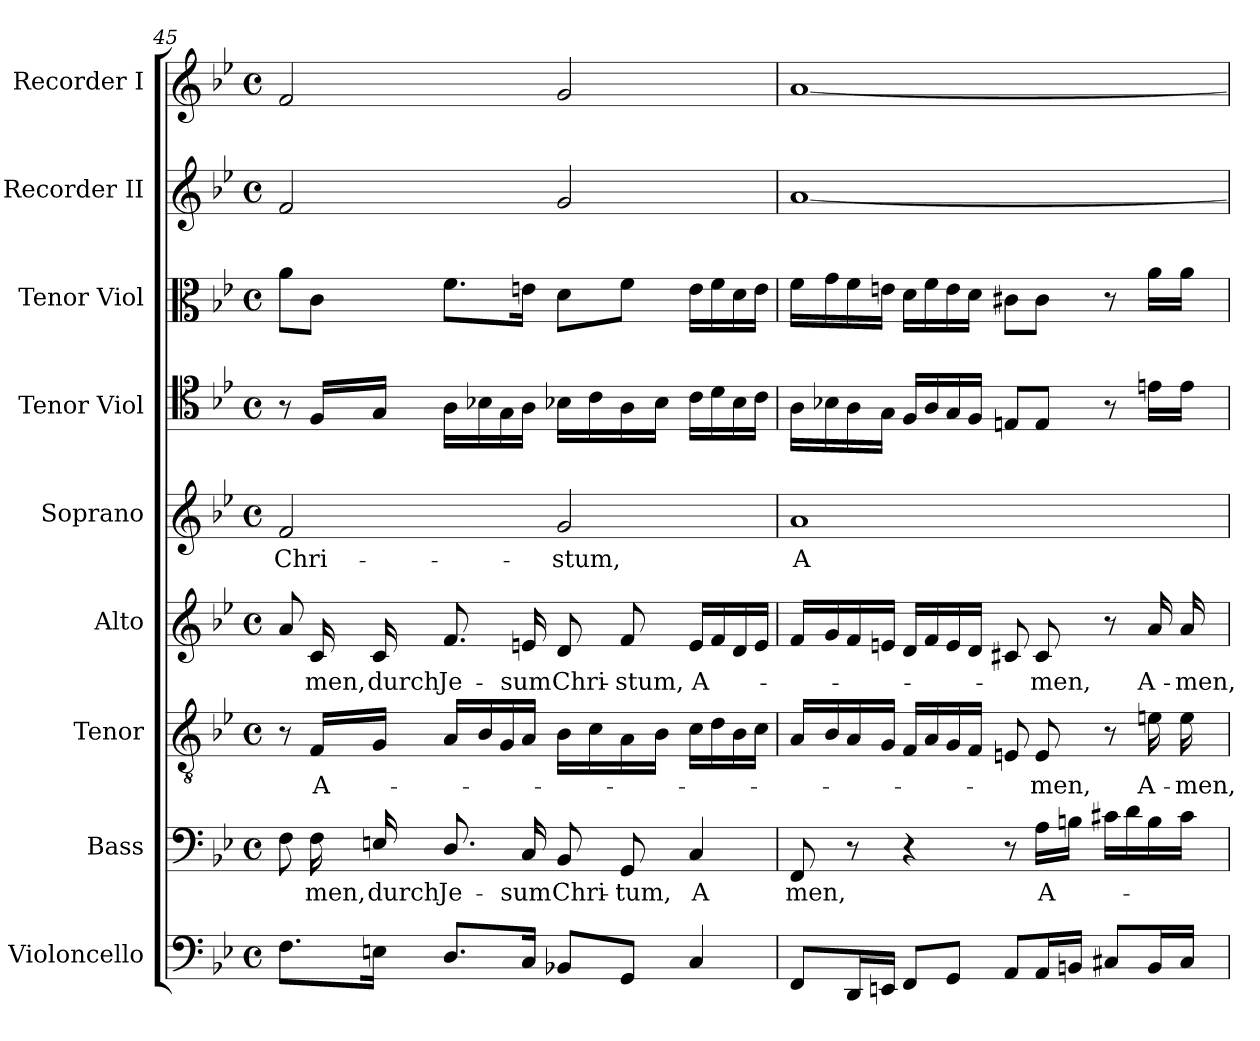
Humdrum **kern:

**kern	**kern	**text	**kern	**text	**kern	**text	**kern	**text	**kern	**kern	**kern	**kern
*part9	*part8	*part8	*part7	*part7	*part6	*part6	*part5	*part5	*part4	*part3	*part2	*part1
*staff9	*staff8	*staff8	*staff7	*staff7	*staff6	*staff6	*staff5	*staff5	*staff4	*staff3	*staff2	*staff1
*I"Violoncello	*I"Bass	*	*I"Tenor	*	*I"Alto	*	*I"Soprano	*	*I"Tenor Viol	*I"Tenor Viol	*I"Recorder II	*I"Recorder I
*clefF4	*clefF4	*	*clefGv2	*	*clefG2	*	*clefG2	*	*clefC4	*clefC3	*clefG2	*clefG2
*	*	*	*ITrd7c12	*	*	*	*	*	*	*	*	*
*k[b-e-]	*k[b-e-]	*	*k[b-e-]	*	*k[b-e-]	*	*k[b-e-]	*	*k[b-e-]	*k[b-e-]	*k[b-e-]	*k[b-e-]
*B-:	*B-:	*	*B-:	*	*B-:	*	*B-:	*	*B-:	*B-:	*B-:	*B-:
*M4/4	*M4/4	*	*M4/4	*	*M4/4	*	*M4/4	*	*M4/4	*M4/4	*M4/4	*M4/4
*met(c)	*met(c)	*	*met(c)	*	*met(c)	*	*met(c)	*	*met(c)	*met(c)	*met(c)	*met(c)
=45	=45	=45	=45	=45	=45	=45	=45	=45	=45	=45	=45	=45
!	!	!	!	!	!	!	!	!LO:LY:b:color=#000000	!	!	!	!
8.Fi\L	8Fi\	.	8r	.	8ai/	.	2fi/	Chri-	8r	8ai\L	2fi/	2fi/
!	!	!LO:LY:b:color=#000000	!	!	!	!	!	!	!	!	!	!
!	!	!	!	!LO:LY:b:color=#000000	!	!	!	!	!	!	!	!
!	!	!	!	!	!	!LO:LY:b:color=#000000	!	!	!	!	!	!
.	16Fi\	-men,	16FFi/LL	A-	16ci/	-men,	.	.	16Fi/LL	8ci\J	.	.
!	!	!LO:LY:b:color=#000000	!	!	!	!	!	!	!	!	!	!
!	!	!	!	!	!	!LO:LY:b:color=#000000	!	!	!	!	!	!
16Eni\Jk	16Eni/	durch	16GGi/JJ	.	16ci/	durch	.	.	16Gi/JJ	.	.	.
!	!	!LO:LY:b:color=#000000	!	!	!	!	!	!	!	!	!	!
!	!	!	!	!	!	!LO:LY:b:color=#000000	!	!	!	!	!	!
8.Di/L	8.Di/	Je-	16AAi/LL	.	8.fi/	Je-	.	.	16Ai\LL	8.fi\L	.	.
.	.	.	16BB-i/	.	.	.	.	.	16B-Xi\	.	.	.
.	.	.	16GGi/	.	.	.	.	.	16Gi\	.	.	.
!	!	!LO:LY:b:color=#000000	!	!	!	!	!	!	!	!	!	!
!	!	!	!	!	!	!LO:LY:b:color=#000000	!	!	!	!	!	!
16Ci/Jk	16Ci/	-sum	16AAi/JJ	.	16eni/	-sum	.	.	16Ai\JJ	16eni\Jk	.	.
!	!	!LO:LY:b:color=#000000	!	!	!	!	!	!	!	!	!	!
!	!	!	!	!	!	!LO:LY:b:color=#000000	!	!	!	!	!	!
!	!	!	!	!	!	!	!	!LO:LY:b:color=#000000	!	!	!	!
8BB-Xi/L	8BB-i/	Chri-	16BB-i\LL	.	8di/	Chri-	2gi/	-stum,	16B-Xi\LL	8di\L	2gi/	2gi/
.	.	.	16Ci\	.	.	.	.	.	16ci\	.	.	.
!	!	!LO:LY:b:color=#000000	!	!	!	!	!	!	!	!	!	!
!	!	!	!	!	!	!LO:LY:b:color=#000000	!	!	!	!	!	!
8GGi/J	8GGi/	-tum,	16AAi\	.	8fi/	-stum,	.	.	16Ai\	8fi\J	.	.
.	.	.	16BB-i\JJ	.	.	.	.	.	16B-i\JJ	.	.	.
!	!	!LO:LY:b:color=#000000	!	!	!	!	!	!	!	!	!	!
!	!	!	!	!	!	!LO:LY:b:color=#000000	!	!	!	!	!	!
4Ci/	4Ci/	A	16Ci\LL	.	16ei/LL	A-	.	.	16ci\LL	16ei\LL	.	.
.	.	.	16Di\	.	16fi/	.	.	.	16di\	16fi\	.	.
.	.	.	16BB-i\	.	16di/	.	.	.	16B-i\	16di\	.	.
.	.	.	16Ci\JJ	.	16ei/JJ	.	.	.	16ci\JJ	16ei\JJ	.	.
=46	=46	=46	=46	=46	=46	=46	=46	=46	=46	=46	=46	=46
!	!	!LO:LY:b:color=#000000	!	!	!	!	!	!	!	!	!	!
!	!	!	!	!	!	!	!	!LO:LY:b:color=#000000	!	!	!	!
8FFi/L	8FFi/	men,	16AAi/LL	.	16fi/LL	.	1ai	A-	16Ai\LL	16fi\LL	[1ai	[1ai
.	.	.	16BB-i/	.	16gi/	.	.	.	16B-Xi\	16gi\	.	.
16DDi/L	8r	.	16AAi/	.	16fi/	.	.	.	16Ai\	16fi\	.	.
16EEni/JJ	.	.	16GGi/JJ	.	16eni/JJ	.	.	.	16Gi\JJ	16eni\JJ	.	.
8FFi/L	4r	.	16FFi/LL	.	16di/LL	.	.	.	16Fi/LL	16di\LL	.	.
.	.	.	16AAi/	.	16fi/	.	.	.	16Ai/	16fi\	.	.
8GGi/J	.	.	16GGi/	.	16ei/	.	.	.	16Gi/	16ei\	.	.
.	.	.	16FFi/JJ	.	16di/JJ	.	.	.	16Fi/JJ	16di\JJ	.	.
8AAi/L	8r	.	8EEni/	.	8c#Xi/	.	.	.	8Eni/L	8c#Xi\L	.	.
!	!	!LO:LY:b:color=#000000	!	!	!	!	!	!	!	!	!	!
!	!	!	!	!LO:LY:b:color=#000000	!	!	!	!	!	!	!	!
!	!	!	!	!	!	!LO:LY:b:color=#000000	!	!	!	!	!	!
16AAi/L	16Ai\LL	A-	8EEi/	-men,	8c#i/	-men,	.	.	8Ei/J	8c#i\J	.	.
16BBni/JJ	16Bni\JJ	.	.	.	.	.	.	.	.	.	.	.
8C#Xi/L	16c#Xi\LL	.	8r	.	8r	.	.	.	8r	8r	.	.
.	16di\	.	.	.	.	.	.	.	.	.	.	.
!	!	!	!	!LO:LY:b:color=#000000	!	!	!	!	!	!	!	!
!	!	!	!	!	!	!LO:LY:b:color=#000000	!	!	!	!	!	!
16BBi/L	16Bi\	.	16Eni\	A-	16ai/	A-	.	.	16eni\LL	16ai\LL	.	.
!	!	!	!	!LO:LY:b:color=#000000	!	!	!	!	!	!	!	!
!	!	!	!	!	!	!LO:LY:b:color=#000000	!	!	!	!	!	!
16C#i/JJ	16c#i\JJ	.	16Ei\	-men,	16ai/	-men,	.	.	16ei\JJ	16ai\JJ	.	.
=	=	=	=	=	=	=	=	=	=	=	=	=
*-	*-	*-	*-	*-	*-	*-	*-	*-	*-	*-	*-	*-
